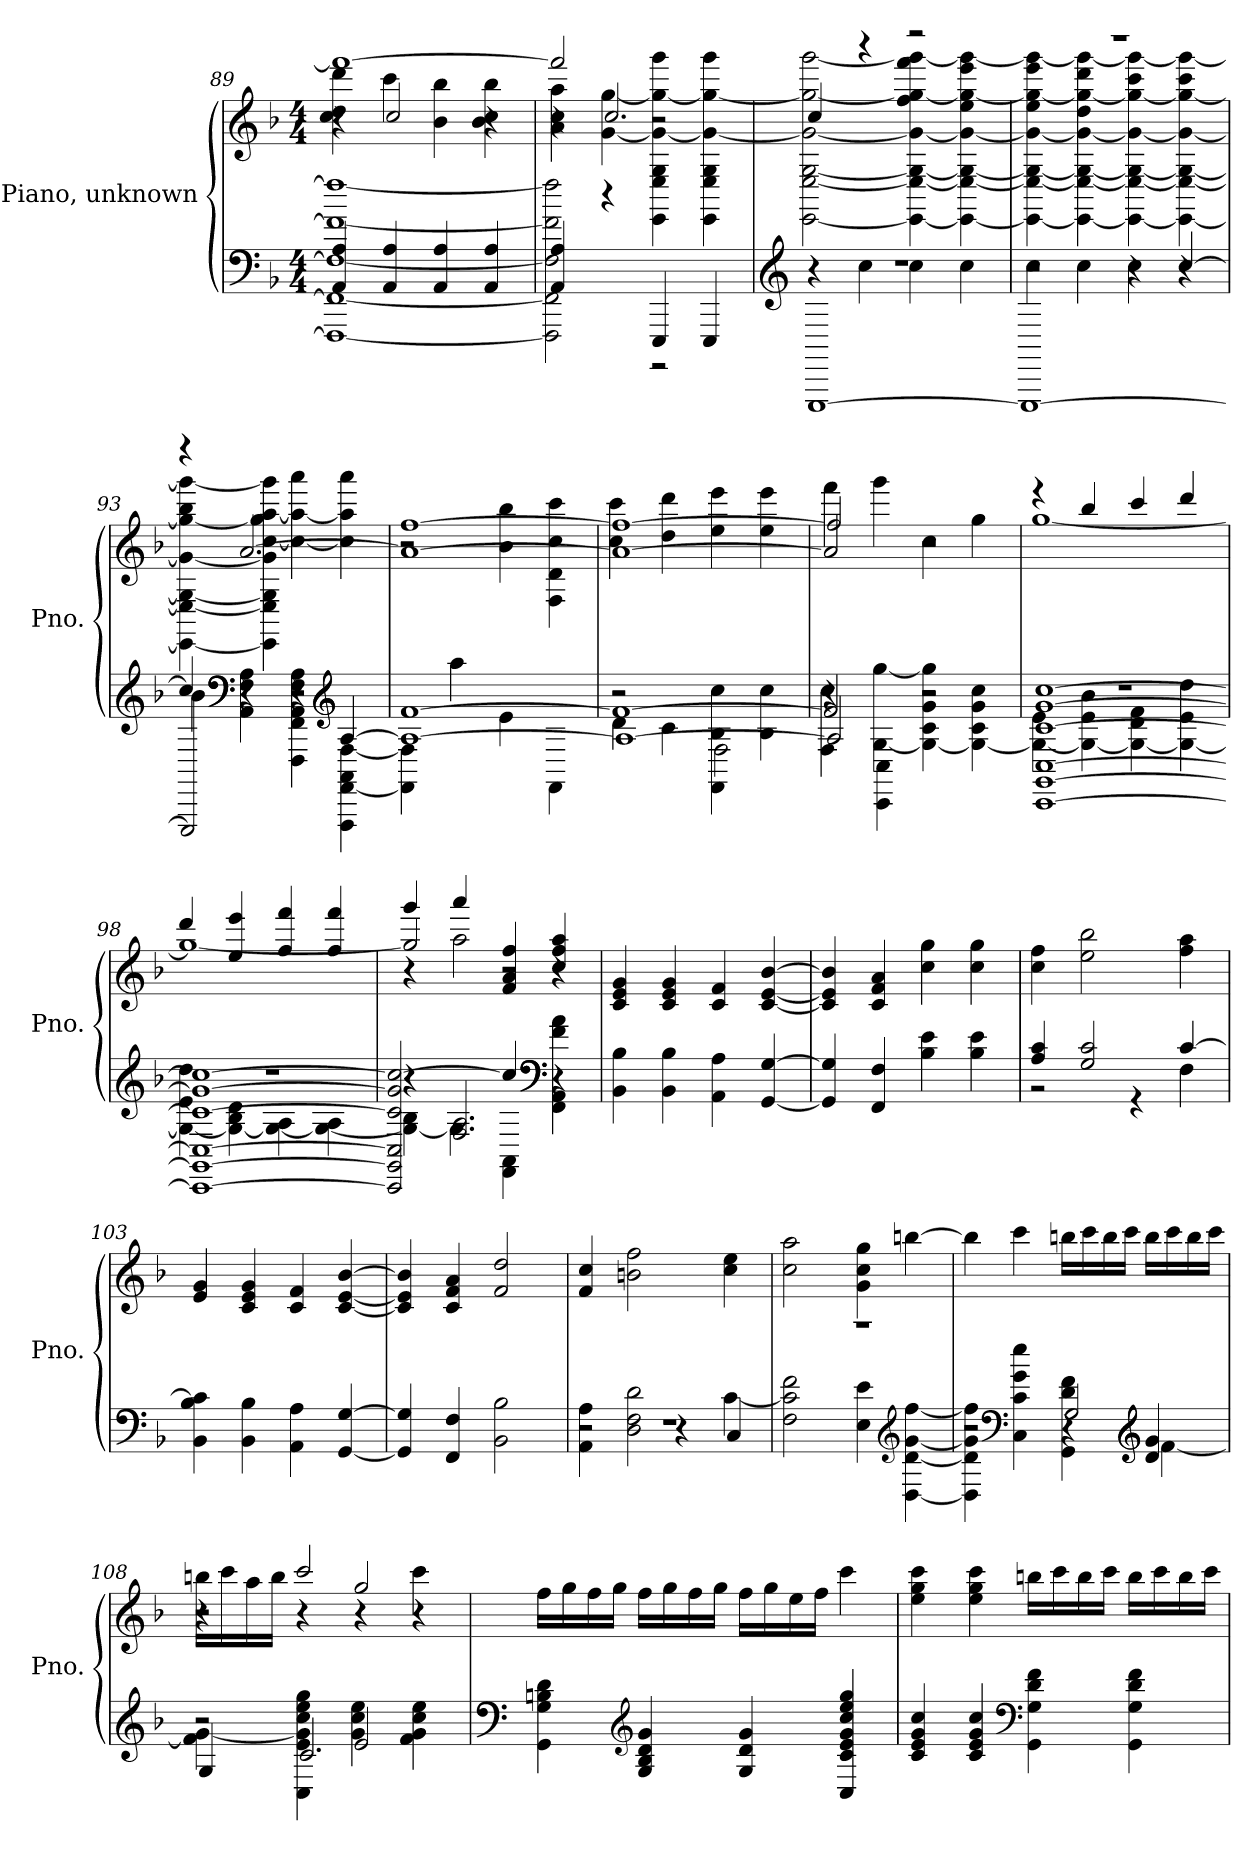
**kern	**kern
*part1	*part1
*staff2	*staff1
*I"Piano, unknown	*
*I'Pno.	*
*clefF4	*clefG2
*k[b-]	*k[b-]
*M4/4	*M4/4
=89	=89
*^	*^
*	*	*	*^
4AA/ 4A/	1FFF_ 1FF_ 1F_ 1f_ 1ff_	1fff_	4cc\ 4dd\ 4ddd\	4r
4AA/ 4A/	.	.	4ccc\	2cc/
4AA/ 4A/	.	.	4b-\ 4bb-\	.
4AA/ 4A/	.	.	4b-\ 4cc\ 4bb-\	4r
=90	=90	=90	=90	=90
4AA/ 4A/	2FFF\] 2FF\] 2F\] 2f\] 2ff\]	2fff/]	4a\ 4cc\ 4aa\	4r
4r	.	.	[4g\ [4gg\	2.cc/
4EEE/	2r	2r	4EE\ 4E\ 4G\ 4g\_ 4gg\_ 4ggg\	.
4EEE/	.	.	4EE\ 4E\ 4G\ 4g\_ 4gg\_ 4ggg\	.
*v	*v	*	*	*
*	*v	*v	*v
!!LO:PB:g=z
=91	=91
*clefG2	*
*^	*^
*	*^	*	*
1r	4r	[1EEE	4cc/	[2EE\ [2E\ [2G\ 2g\_ 2gg\_ [2ggg\
.	4cc\	.	4r	.
.	4cc\	.	2r	4EE\_ 4E\_ 4G\_ 4g\_ 4ff\ 4gg\_ 4fff\ 4ggg\_
.	4cc\	.	.	4EE\_ 4E\_ 4G\_ 4g\_ 4ee\ 4gg\_ 4eee\ 4ggg\_
=92	=92	=92	=92	=92
2r	4cc\	1EEE_	1r	4EE\_ 4E\_ 4G\_ 4g\_ 4ee\ 4gg\_ 4eee\ 4ggg\_
.	4cc\	.	.	4EE\_ 4E\_ 4G\_ 4g\_ 4dd\ 4gg\_ 4ddd\ 4ggg\_
4r	4cc\	.	.	4EE\_ 4E\_ 4G\_ 4g\_ 4gg\_ 4ccc\ 4ggg\_
[4cc/	4r	.	.	4EE\_ 4E\_ 4G\_ 4g\_ 4gg\_ 4ccc\ 4ggg\_
=93	=93	=93	=93	=93
4cc/]	4b-\	2EEE/]	4r	4EE\_ 4E\_ 4G\_ 4g\_ 4gg\_ 4bb-\ 4ggg\_
*clefF4	*	*	*	*
4r	4AA\ 4F\ 4A\	.	[2.a/	4EE\] 4E\] 4G\] 4g\] [4cc\ 4gg\] [4aa\ 4ggg\]
2r	4FFF\ 4FF\ 4AA\ 4F\ 4A\	4r	.	4cc\_ 4aa\_ 4aaa\
*clefG2	*	*	*	*
.	4FFF\ [4FF\ 4AA\ [4F\	[4A/	.	4cc\] 4aa\] 4aaa\
=94	=94	=94	=94	=94
*	*	*	*	*^
[1f	4FF\] 4F\]	1A_	1a_	2r	[1ff
.	4aa\	.	.	.	.
.	4e\	.	.	4b-\ 4bb-\	.
.	4FF\	.	.	4F\ 4d\ 4cc\ 4ccc\	.
=95	=95	=95	=95	=95	=95
*	*	*^	*	*	*
1f_	4d\	1A_	2r	1a_	4cc\ 4ccc\	1ff_
.	4c\	.	.	.	4dd\ 4ddd\	.
.	4FF\ 4B-\ 4cc\	.	2F\	.	4ee\ 4eee\	.
.	4B-\ 4cc\	.	.	.	4ee\ 4eee\	.
!!LO:LB:g=z	!!	!!
=96	=96	=96	=96	=96	=96	=96
2f/]	4F\ 4cc\	2A/]	4r	2a/]	4fff\	2ff/]
.	[4G\ [4gg\	.	4CC\ 4C\	.	4ggg\	.
2r	4G\_ 4c\ 4g\ 4gg\]	2r	2r	2r	4cc\	2r
.	4G\_ 4c\ 4g\ 4cc\	.	.	.	4gg\	.
*	*	*v	*v	*	*	*
*	*	*	*	*v	*v
=97	=97	=97	=97	=97
1r	4G\_ 4e\	[1CC [1GG [1C [1c [1g [1cc	4r	[1gg
.	4G\_ 4e\ 4b-\	.	4bb-/	.
.	4G\_ 4d\ 4f\	.	4ccc/	.
.	4G\_ 4e\ 4dd\	.	4ddd/	.
=98	=98	=98	=98	=98
1r	4G\_ 4e\ 4dd\	1CC_ 1GG_ 1C_ 1c_ 1g_ 1cc_	4ddd/	1gg_
.	4G\_ 4B-\ 4d\	.	4ee/ 4eee/	.
.	4G\_ 4A\	.	4ff/ 4fff/	.
.	4G\_ 4A\	.	4ff/ 4fff/	.
=99	=99	=99	=99	=99
*	*	*	*	*^
4r	4G\_ 4B-\	2CC/] 2GG/] 2C/] 2c/] 2g/] 2cc/_	4ggg/	4r	2gg/]
2.F/ 2.A/	4G\]	.	4aaa/	2aa\	.
.	4FF\ 4AA\	4cc/]	4f/ 4a/ 4ff/	.	2r
*clefF4	*	*	*	*	*
.	4FF\ 4AA\ 4f\ 4a\	4r	4cc/ 4ff/ 4aa/	4r	.
*v	*v	*v	*	*	*
*	*v	*v	*v
=100	=100
4BB-\ 4B-\	4c/ 4e/ 4g/
4BB-\ 4B-\	4c/ 4e/ 4g/
4AA\ 4A\	4c/ 4f/
[4GG/ [4G/	[4c/ [4e/ [4b-/
!!LO:LB:g=z
=101	=101
4GG/] 4G/]	4c/] 4e/] 4b-/]
4FF/ 4F/	4c/ 4f/ 4a/
4B-\ 4e\	4cc\ 4gg\
4B-\ 4e\	4cc\ 4gg\
=102	=102
*^	*
4A/ 4c/	2r	4cc\ 4ff\
2G/ 2c/	.	2ee\ 2bb-\
.	4r	.
[4c/	4F\	4ff\ 4aa\
*v	*v	*
=103	=103
4BB-\ 4B-\ 4c\]	4e/ 4g/
4BB-\ 4B-\	4c/ 4e/ 4g/
4AA\ 4A\	4c/ 4f/
[4GG/ [4G/	[4c/ [4e/ [4b-/
=104	=104
4GG/] 4G/]	4c/] 4e/] 4b-/]
4FF/ 4F/	4c/ 4f/ 4a/
2BB-\ 2B-\	2f/ 2dd/
=105	=105
*^	*
*	*^	*
1r	4AA\ 4A\	2r	4f/ 4cc/
.	2D\ 2F\ 2d\	.	2bn\ 2ff\
.	.	4r	.
.	[4c\	4C/	4cc\ 4ee\
*	*v	*v	*
=106	=106	=106
1r	2F\ 2c\] 2f\	2cc\ 2aa\
.	4E\ 4e\	4g\ 4cc\ 4gg\
*clefG2	*	*
.	[4D\ [4d\ [4g\ [4ff\	[4bbn\
!!LO:LB:g=z
=107	=107	=107
*	*^	*
2r	4D\] 4d\] 4g\] 4ff\]	2r	4bb\]
*clefF4	*	*	*
.	4C\ 4c\ 4g\ 4ee\	.	4ccc\
4r	4GG\ 4d\ 4f\	2G/	16bbn\LL
.	.	.	16ccc\
.	.	.	16bb\
.	.	.	16ccc\JJ
*clefG2	*	*	*
4d/ 4g/	[4f\	.	16bb\LL
.	.	.	16ccc\
.	.	.	16bb\
.	.	.	16ccc\JJ
=108	=108	=108	=108
*	*	*	*^
*	*	*	*	*^
2r	4f\] [4g\	4G/	4r	16bbn\LL	2r
.	.	.	.	16ccc\	.
.	.	.	.	16aa\	.
.	.	.	.	16bb\JJ	.
.	4C\ 4e\ 4g\] 4cc\ 4ee\ 4gg\	2.c/	2ccc/	4r	.
2e/	4g\ 4cc\ 4ee\	.	.	4r	2gg/
.	4f\ 4g\ 4cc\ 4ee\	.	4r	4ccc\	.
*v	*v	*v	*	*	*
*	*v	*v	*v
=109	=109
*clefF4	*
4GG\ 4G\ 4Bn\ 4d\	16ff\LL
.	16gg\
.	16ff\
.	16gg\JJ
*clefG2	*
4G/ 4B/ 4d/ 4g/	16ff\LL
.	16gg\
.	16ff\
.	16gg\JJ
4G/ 4d/ 4g/	16ff\LL
.	16gg\
.	16ee\
.	16ff\JJ
4C/ 4c/ 4e/ 4g/ 4cc/ 4ee/ 4gg/	4ccc\
!!LO:LB:g=z
=110	=110
4c/ 4e/ 4g/ 4cc/	4ee\ 4gg\ 4ccc\
4c/ 4e/ 4g/ 4cc/	4ee\ 4gg\ 4ccc\
*clefF4	*
4GG\ 4G\ 4d\ 4f\	16bbn\LL
.	16ccc\
.	16bb\
.	16ccc\JJ
4GG\ 4G\ 4d\ 4f\	16bb\LL
.	16ccc\
.	16bb\
.	16ccc\JJ
=	=
*-	*-
